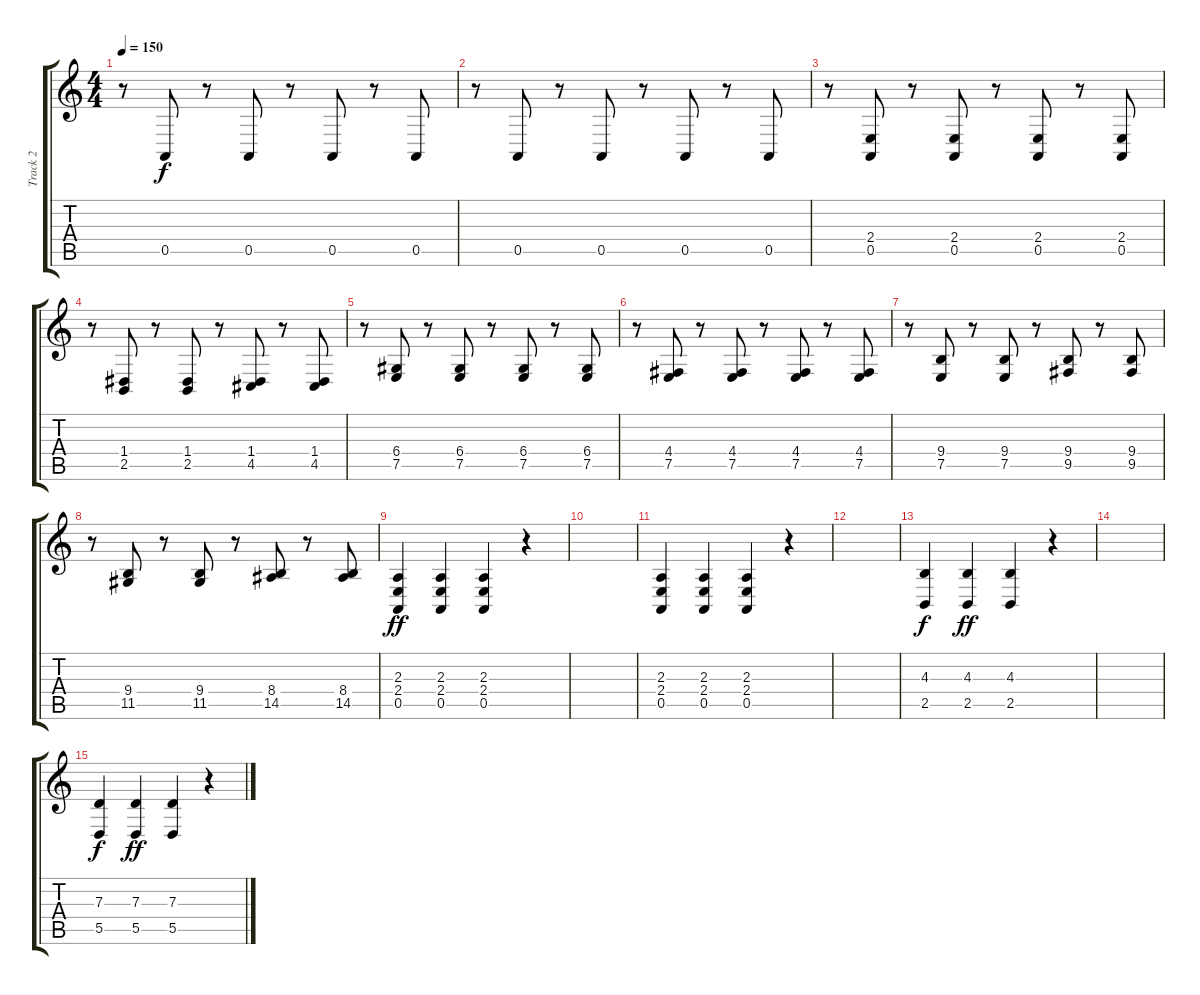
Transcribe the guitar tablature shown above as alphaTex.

\track ("Track 2" "Track 2") {instrument lead1square}
\staff {score tabs}
\tuning (E4 B3 G3 D3 A2 E2) {hide}
\ts (4 4)
\tempo 150
\clef g2
\ks c
r.8{dy f} 0.5.8 r.8 0.5.8 r.8 0.5.8 r.8 0.5.8 |
r.8 0.5.8 r.8 0.5.8 r.8 0.5.8 r.8 0.5.8 |
r.8 (2.4 0.5).8 r.8 (2.4 0.5).8 r.8 (2.4 0.5).8 r.8 (2.4 0.5).8 |
r.8 (1.4 2.5).8 r.8 (1.4 2.5).8 r.8 (1.4 4.5).8 r.8 (1.4 4.5).8 |
r.8 (6.4 7.5).8 r.8 (6.4 7.5).8 r.8 (6.4 7.5).8 r.8 (6.4 7.5).8 |
r.8 (4.4 7.5).8 r.8 (4.4 7.5).8 r.8 (4.4 7.5).8 r.8 (4.4 7.5).8 |
r.8 (9.4 7.5).8 r.8 (9.4 7.5).8 r.8 (9.4 9.5).8 r.8 (9.4 9.5).8 |
r.8 (9.4 11.5).8 r.8 (9.4 11.5).8 r.8 (8.4 14.5).8 r.8 (8.4 14.5).8 |
(2.3 2.4 0.5).4{dy ff} (2.3 2.4 0.5).4 (2.3 2.4 0.5).4 r.4 |
|
(2.3 2.4 0.5).4 (2.3 2.4 0.5).4 (2.3 2.4 0.5).4 r.4 |
|
(4.3 2.5).4{dy f} (4.3 2.5).4{dy ff} (4.3 2.5).4 r.4 |
|
(7.3 5.5).4{dy f} (7.3 5.5).4{dy ff} (7.3 5.5).4 r.4
